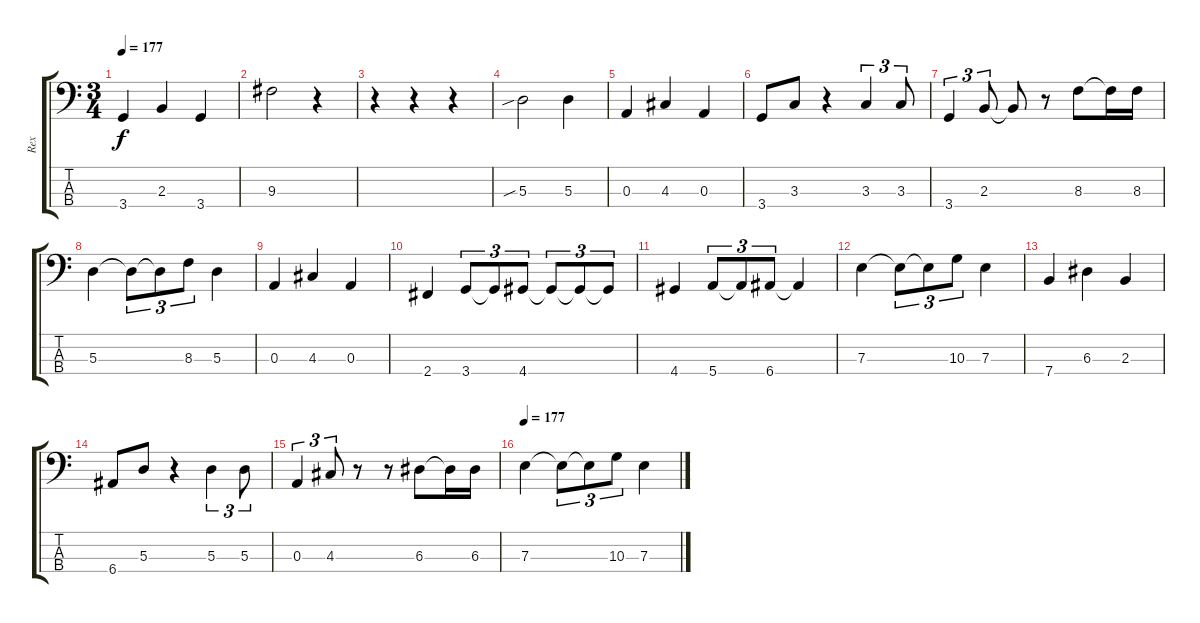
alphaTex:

\track ("Rex" "Rex") {instrument electricbasspick}
\staff {score tabs}
\tuning (G2 D2 A1 E1) {hide}
\ts (3 4)
\tempo 177
\clef f4
\ks c
3.4.4{dy f} 2.3.4 3.4.4 |
9.3.2 r.4 |
r.4 r.4 r.4 |
5.3{sib}.2 5.3.4 |
0.3.4 4.3.4 0.3.4 |
3.4.8 3.3.8 r.4 3.3.4{tu (3 2)} 3.3.8{tu (3 2)} |
3.4.4{tu (3 2)} 2.3.8{tu (3 2)} 2.3{t}.8 r.8 8.3.8 8.3{t}.16 8.3.16 |
5.3.4 5.3{t}.8{tu (3 2)} 5.3{t}.8{tu (3 2)} 8.3.8{tu (3 2)} 5.3.4 |
0.3.4 4.3.4 0.3.4 |
2.4.4 3.4.8{tu (3 2)} 3.4{t}.8{tu (3 2)} 4.4.8{tu (3 2)} 4.4{t}.8{tu (3 2)} 4.4{t}.8{tu (3 2)} 4.4{t}.8{tu (3 2)} |
4.4.4 5.4.8{tu (3 2)} 5.4{t}.8{tu (3 2)} 6.4.8{tu (3 2)} 6.4{t}.4 |
7.3.4 7.3{t}.8{tu (3 2)} 7.3{t}.8{tu (3 2)} 10.3.8{tu (3 2)} 7.3.4 |
7.4.4 6.3.4 2.3.4 |
6.4.8 5.3.8 r.4 5.3.4{tu (3 2)} 5.3.8{tu (3 2)} |
0.3.4{tu (3 2)} 4.3.8{tu (3 2)} r.8 r.8 6.3.8 6.3{t}.16 6.3.16 |
\tempo 177
7.3.4 7.3{t}.8{tu (3 2)} 7.3{t}.8{tu (3 2)} 10.3.8{tu (3 2)} 7.3.4
